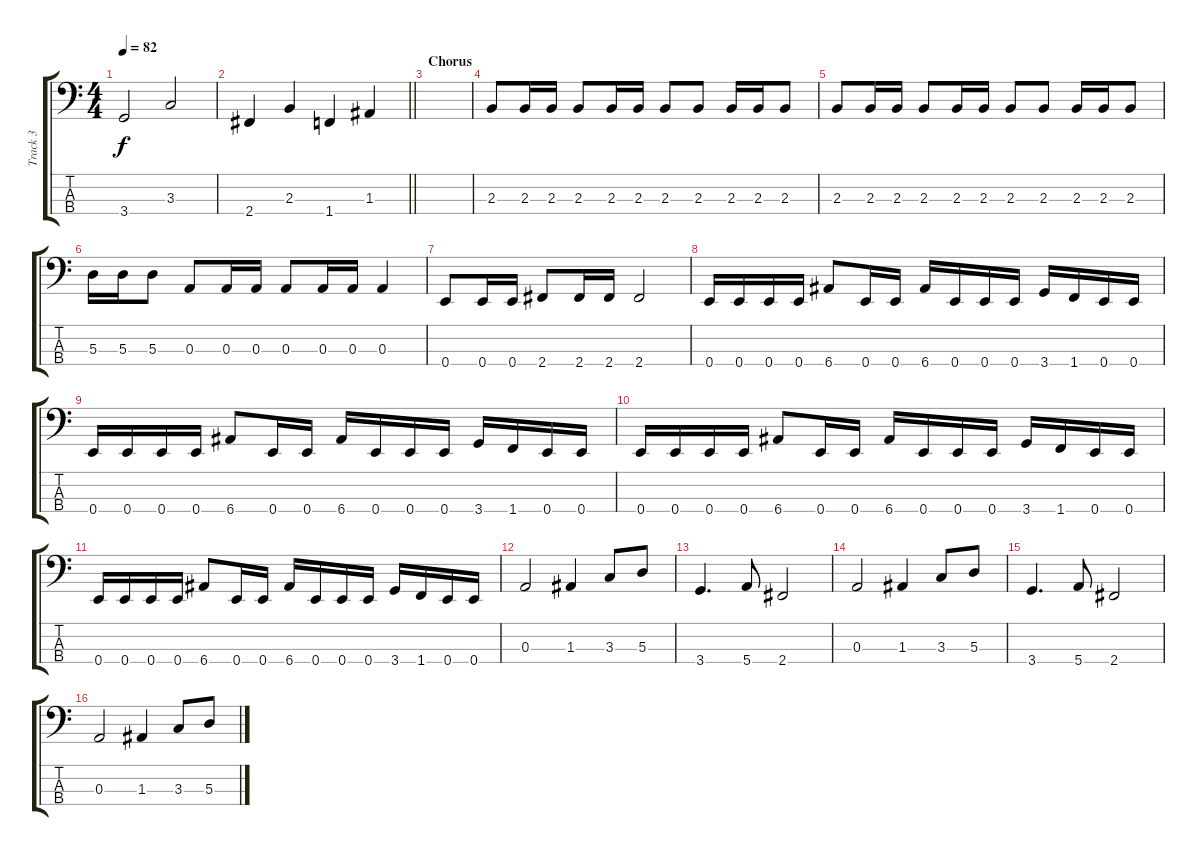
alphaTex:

\track ("Track 3" "Track 3") {instrument electricbasspick}
\staff {score tabs}
\tuning (G2 D2 A1 E1) {hide}
\ts (4 4)
\tempo 82
\clef f4
\ks c
3.4.2{dy f} 3.3.2 |
\barLineRight lightlight
2.4.4 2.3.4 1.4.4 1.3.4 |
\section ("" "Chorus")
|
2.3.8 2.3.16 2.3.16 2.3.8 2.3.16 2.3.16 2.3.8 2.3.8 2.3.16 2.3.16 2.3.8 |
2.3.8 2.3.16 2.3.16 2.3.8 2.3.16 2.3.16 2.3.8 2.3.8 2.3.16 2.3.16 2.3.8 |
5.3.16 5.3.16 5.3.8 0.3.8 0.3.16 0.3.16 0.3.8 0.3.16 0.3.16 0.3.4 |
0.4.8 0.4.16 0.4.16 2.4.8 2.4.16 2.4.16 2.4.2 |
0.4.16 0.4.16 0.4.16 0.4.16 6.4.8 0.4.16 0.4.16 6.4.16 0.4.16 0.4.16 0.4.16 3.4.16 1.4.16 0.4.16 0.4.16 |
0.4.16 0.4.16 0.4.16 0.4.16 6.4.8 0.4.16 0.4.16 6.4.16 0.4.16 0.4.16 0.4.16 3.4.16 1.4.16 0.4.16 0.4.16 |
0.4.16 0.4.16 0.4.16 0.4.16 6.4.8 0.4.16 0.4.16 6.4.16 0.4.16 0.4.16 0.4.16 3.4.16 1.4.16 0.4.16 0.4.16 |
0.4.16 0.4.16 0.4.16 0.4.16 6.4.8 0.4.16 0.4.16 6.4.16 0.4.16 0.4.16 0.4.16 3.4.16 1.4.16 0.4.16 0.4.16 |
0.3.2 1.3.4 3.3.8 5.3.8 |
3.4.4{d} 5.4.8 2.4.2 |
0.3.2 1.3.4 3.3.8 5.3.8 |
3.4.4{d} 5.4.8 2.4.2 |
0.3.2 1.3.4 3.3.8 5.3.8
